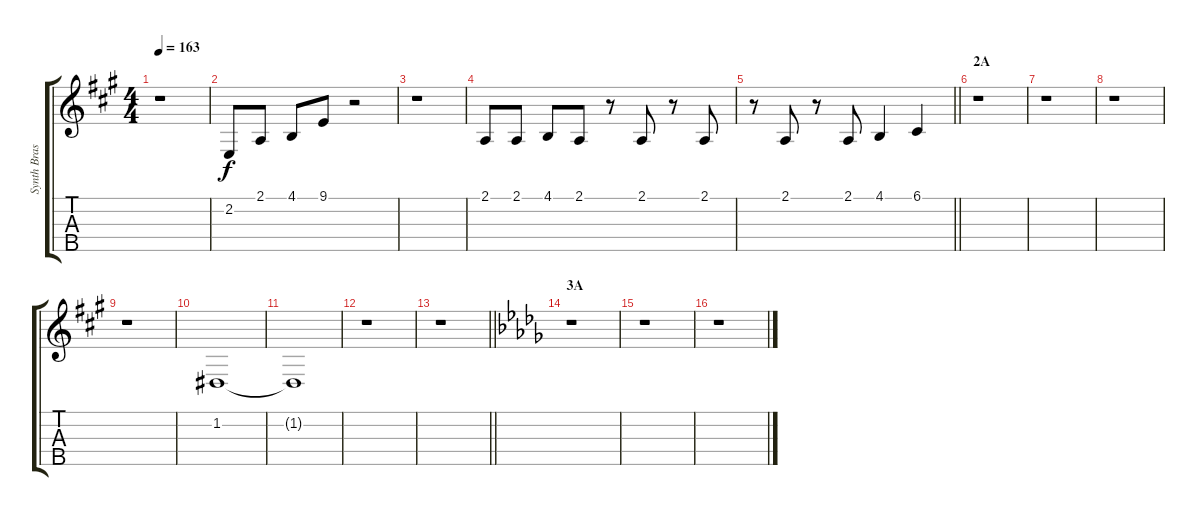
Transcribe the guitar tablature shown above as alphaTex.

\track ("Synth Brass II" "Synth Bras") {instrument brasssection}
\staff {score tabs}
\tuning (G3 D3 A2 E2 B1) {hide}
\ts (4 4)
\tempo 163
\clef g2
\ks a
r.1{dy f} |
2.2.8 2.1.8 4.1.8 9.1.8 r.2 |
r.1 |
2.1.8 2.1.8 4.1.8 2.1.8 r.8 2.1.8 r.8 2.1.8 |
\barLineRight lightlight
r.8 2.1.8 r.8 2.1.8 4.1.4 6.1.4 |
\section ("" "2A")
r.1 |
r.1 |
r.1 |
r.1 |
1.2.1 |
1.2{t}.1 |
r.1 |
\barLineRight lightlight
r.1 |
\section ("" "3A")
\ks db
r.1 |
r.1 |
r.1
